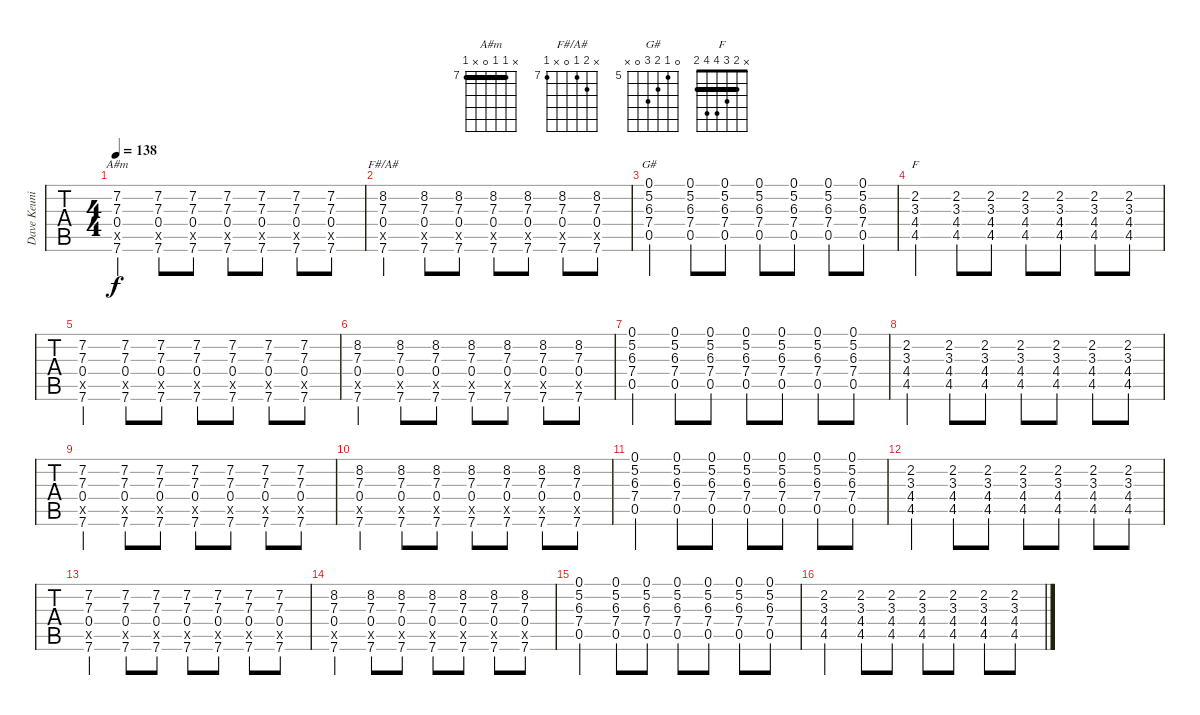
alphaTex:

\track ("Dave Keuning's lead guitar" "Dave Keuni") {instrument distortionguitar}
\staff {tabs}
\tuning (Eb4 Bb3 Gb3 Db3 Ab2 Eb2) {hide}
\chord ("A#m" x 7 7 0 x 7) {firstfret 7 barre 7}
\chord ("F#/A#" x 8 7 0 x 7) {firstfret 7}
\chord ("G#" 0 5 6 7 0 x) {firstfret 5}
\chord ("F" x 2 3 4 4 2) {barre 2}
\ts (4 4)
\tempo 138
\clef g2
\ks c
(7.2 7.3 0.4 0.5{x} 7.6).4{ch "A#m" dy f} (7.2 7.3 0.4 0.5{x} 7.6).8 (7.2 7.3 0.4 0.5{x} 7.6).8 (7.2 7.3 0.4 0.5{x} 7.6).8 (7.2 7.3 0.4 0.5{x} 7.6).8 (7.2 7.3 0.4 0.5{x} 7.6).8 (7.2 7.3 0.4 0.5{x} 7.6).8 |
(8.2 7.3 0.4 0.5{x} 7.6).4{ch "F#/A#"} (8.2 7.3 0.4 0.5{x} 7.6).8 (8.2 7.3 0.4 0.5{x} 7.6).8 (8.2 7.3 0.4 0.5{x} 7.6).8 (8.2 7.3 0.4 0.5{x} 7.6).8 (8.2 7.3 0.4 0.5{x} 7.6).8 (8.2 7.3 0.4 0.5{x} 7.6).8 |
(0.1 5.2 6.3 7.4 0.5).4{ch "G#"} (0.1 5.2 6.3 7.4 0.5).8 (0.1 5.2 6.3 7.4 0.5).8 (0.1 5.2 6.3 7.4 0.5).8 (0.1 5.2 6.3 7.4 0.5).8 (0.1 5.2 6.3 7.4 0.5).8 (0.1 5.2 6.3 7.4 0.5).8 |
(2.2 3.3 4.4 4.5).4{ch "F"} (2.2 3.3 4.4 4.5).8 (2.2 3.3 4.4 4.5).8 (2.2 3.3 4.4 4.5).8 (2.2 3.3 4.4 4.5).8 (2.2 3.3 4.4 4.5).8 (2.2 3.3 4.4 4.5).8 |
(7.2 7.3 0.4 0.5{x} 7.6).4 (7.2 7.3 0.4 0.5{x} 7.6).8 (7.2 7.3 0.4 0.5{x} 7.6).8 (7.2 7.3 0.4 0.5{x} 7.6).8 (7.2 7.3 0.4 0.5{x} 7.6).8 (7.2 7.3 0.4 0.5{x} 7.6).8 (7.2 7.3 0.4 0.5{x} 7.6).8 |
(8.2 7.3 0.4 0.5{x} 7.6).4 (8.2 7.3 0.4 0.5{x} 7.6).8 (8.2 7.3 0.4 0.5{x} 7.6).8 (8.2 7.3 0.4 0.5{x} 7.6).8 (8.2 7.3 0.4 0.5{x} 7.6).8 (8.2 7.3 0.4 0.5{x} 7.6).8 (8.2 7.3 0.4 0.5{x} 7.6).8 |
(0.1 5.2 6.3 7.4 0.5).4 (0.1 5.2 6.3 7.4 0.5).8 (0.1 5.2 6.3 7.4 0.5).8 (0.1 5.2 6.3 7.4 0.5).8 (0.1 5.2 6.3 7.4 0.5).8 (0.1 5.2 6.3 7.4 0.5).8 (0.1 5.2 6.3 7.4 0.5).8 |
(2.2 3.3 4.4 4.5).4 (2.2 3.3 4.4 4.5).8 (2.2 3.3 4.4 4.5).8 (2.2 3.3 4.4 4.5).8 (2.2 3.3 4.4 4.5).8 (2.2 3.3 4.4 4.5).8 (2.2 3.3 4.4 4.5).8 |
(7.2 7.3 0.4 0.5{x} 7.6).4 (7.2 7.3 0.4 0.5{x} 7.6).8 (7.2 7.3 0.4 0.5{x} 7.6).8 (7.2 7.3 0.4 0.5{x} 7.6).8 (7.2 7.3 0.4 0.5{x} 7.6).8 (7.2 7.3 0.4 0.5{x} 7.6).8 (7.2 7.3 0.4 0.5{x} 7.6).8 |
(8.2 7.3 0.4 0.5{x} 7.6).4 (8.2 7.3 0.4 0.5{x} 7.6).8 (8.2 7.3 0.4 0.5{x} 7.6).8 (8.2 7.3 0.4 0.5{x} 7.6).8 (8.2 7.3 0.4 0.5{x} 7.6).8 (8.2 7.3 0.4 0.5{x} 7.6).8 (8.2 7.3 0.4 0.5{x} 7.6).8 |
(0.1 5.2 6.3 7.4 0.5).4 (0.1 5.2 6.3 7.4 0.5).8 (0.1 5.2 6.3 7.4 0.5).8 (0.1 5.2 6.3 7.4 0.5).8 (0.1 5.2 6.3 7.4 0.5).8 (0.1 5.2 6.3 7.4 0.5).8 (0.1 5.2 6.3 7.4 0.5).8 |
(2.2 3.3 4.4 4.5).4 (2.2 3.3 4.4 4.5).8 (2.2 3.3 4.4 4.5).8 (2.2 3.3 4.4 4.5).8 (2.2 3.3 4.4 4.5).8 (2.2 3.3 4.4 4.5).8 (2.2 3.3 4.4 4.5).8 |
(7.2 7.3 0.4 0.5{x} 7.6).4 (7.2 7.3 0.4 0.5{x} 7.6).8 (7.2 7.3 0.4 0.5{x} 7.6).8 (7.2 7.3 0.4 0.5{x} 7.6).8 (7.2 7.3 0.4 0.5{x} 7.6).8 (7.2 7.3 0.4 0.5{x} 7.6).8 (7.2 7.3 0.4 0.5{x} 7.6).8 |
(8.2 7.3 0.4 0.5{x} 7.6).4 (8.2 7.3 0.4 0.5{x} 7.6).8 (8.2 7.3 0.4 0.5{x} 7.6).8 (8.2 7.3 0.4 0.5{x} 7.6).8 (8.2 7.3 0.4 0.5{x} 7.6).8 (8.2 7.3 0.4 0.5{x} 7.6).8 (8.2 7.3 0.4 0.5{x} 7.6).8 |
(0.1 5.2 6.3 7.4 0.5).4 (0.1 5.2 6.3 7.4 0.5).8 (0.1 5.2 6.3 7.4 0.5).8 (0.1 5.2 6.3 7.4 0.5).8 (0.1 5.2 6.3 7.4 0.5).8 (0.1 5.2 6.3 7.4 0.5).8 (0.1 5.2 6.3 7.4 0.5).8 |
(2.2 3.3 4.4 4.5).4 (2.2 3.3 4.4 4.5).8 (2.2 3.3 4.4 4.5).8 (2.2 3.3 4.4 4.5).8 (2.2 3.3 4.4 4.5).8 (2.2 3.3 4.4 4.5).8 (2.2 3.3 4.4 4.5).8
